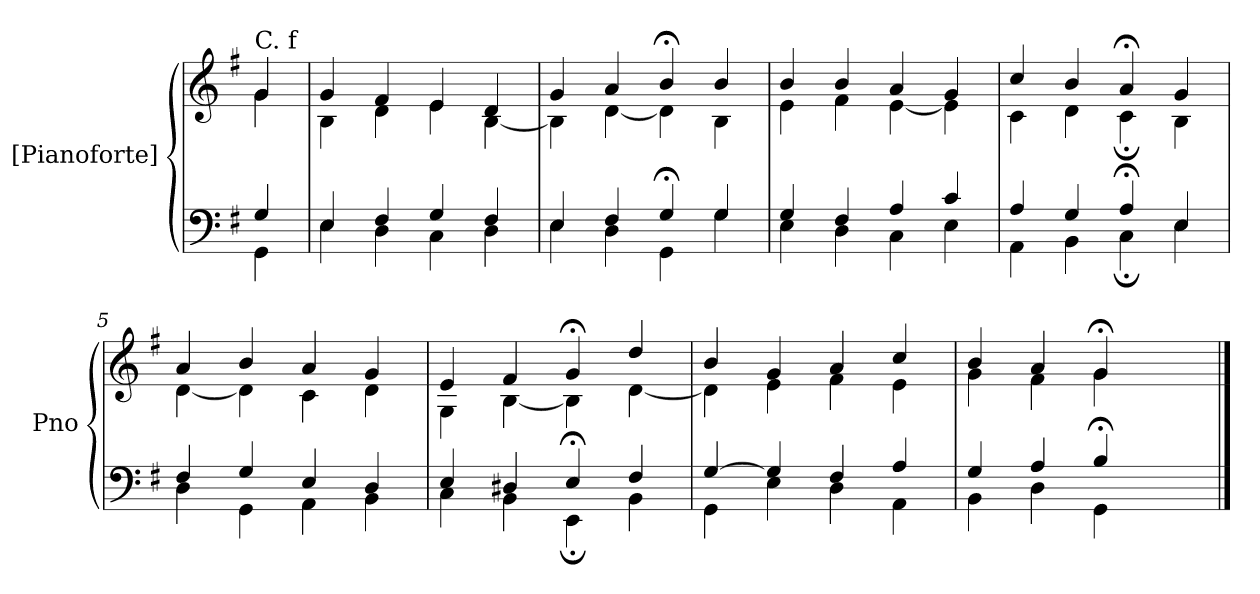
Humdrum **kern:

**kern	**kern
*part1	*part1
*staff2	*staff1
*I"[Pianoforte]	*
*I'Pno	*
*clefF4	*clefG2
*k[f#]	*k[f#]
*G:	*G:
=	=
*^	*^
!	!	!LO:TX:a:t=C. f	!
4G/	4GG\	4g/	4g\
=1	=1	=1	=1
4E/	4E\	4g/	4B\
4F#/	4D\	4f#/	4d\
4G/	4C\	4e/	4e\
4F#/	4D\	4d/	[4B\
=2	=2	=2	=2
4E/	4E\	4g/	4B\]
4F#/	4D\	4a/	[4d\
4G;</	4GG\	4b;</	4d\]
4G/	4G\	4b/	4B\
=3	=3	=3	=3
4G/	4E\	4b/	4e\
4F#/	4D\	4b/	4f#\
4A/	4C\	4a/	[4e\
4c/	4E\	4g/	4e\]
=4	=4	=4	=4
4A/	4AA\	4cc/	4c\
4G/	4BB\	4b/	4d\
4A;</	4C;<\	4a;</	4c;<\
4E/	4E\	4g/	4B\
=5	=5	=5	=5
4F#/	4D\	4a/	[4d\
4G/	4GG\	4b/	4d\]
4E/	4AA\	4a/	4c\
4D/	4BB\	4g/	4d\
=6	=6	=6	=6
4E/	4C\	4e/	4G\
4D#X/	4BB\	4f#/	[4B\
4E;</	4EE;<\	4g;</	4B\]
4F#/	4BB\	4dd/	[4d\
=7	=7	=7	=7
[4G/	4GG\	4b/	4d\]
4G/]	4E\	4g/	4e\
4F#/	4D\	4a/	4f#\
4A/	4AA\	4cc/	4e\
=8	=8	=8	=8
4G/	4BB\	4b/	4g\
4A/	4D\	4a/	4f#\
4B;</	4GG\	4g;</	4g\
4ryy	4ryy	4ryy	4ryy
*v	*v	*	*
*	*v	*v
==	==
*-	*-
